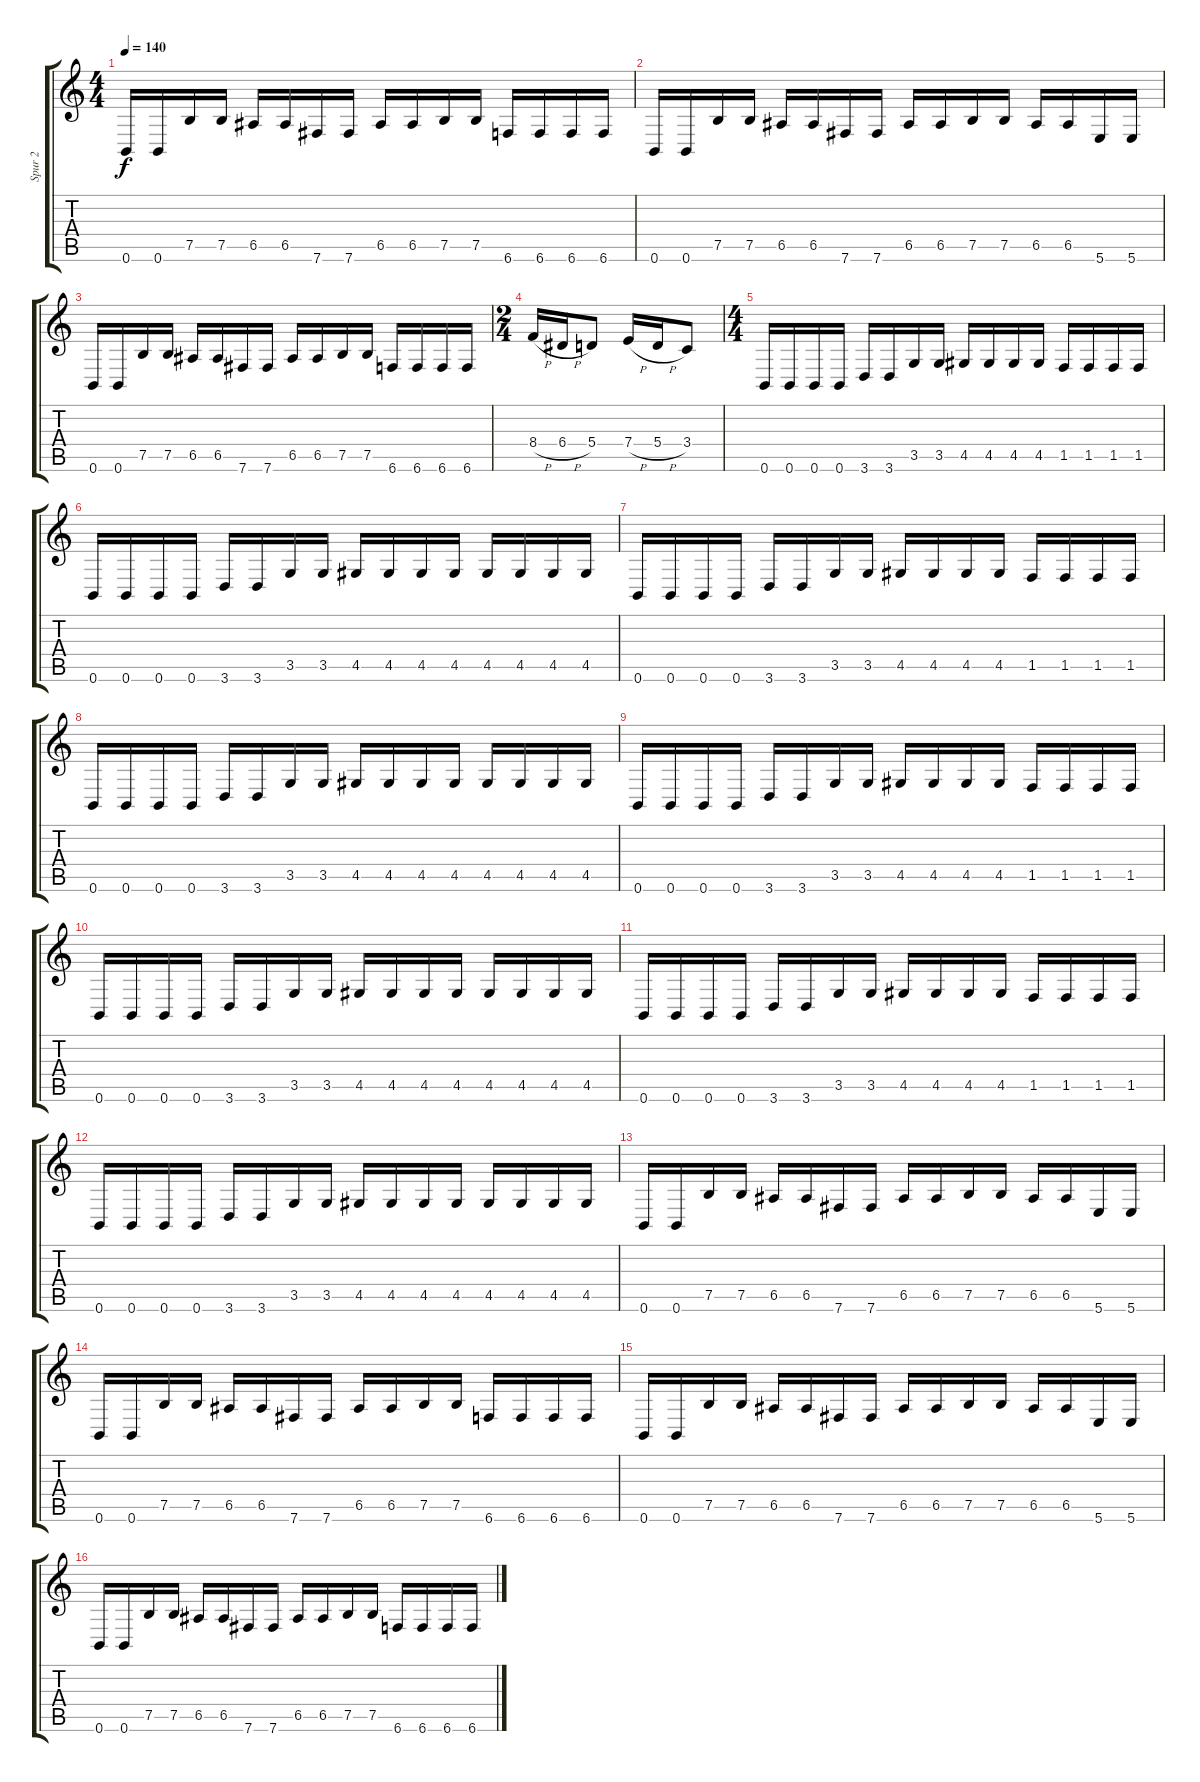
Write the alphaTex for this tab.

\track ("Spur 2" "Spur 2") {instrument overdrivenguitar}
\staff {score tabs}
\tuning (B3 Gb3 D3 A2 E2 B1) {hide}
\ts (4 4)
\tempo 140
\clef g2
\ks c
0.6.16{dy f} 0.6.16 7.5.16 7.5.16 6.5.16 6.5.16 7.6.16 7.6.16 6.5.16 6.5.16 7.5.16 7.5.16 6.6.16 6.6.16 6.6.16 6.6.16 |
0.6.16 0.6.16 7.5.16 7.5.16 6.5.16 6.5.16 7.6.16 7.6.16 6.5.16 6.5.16 7.5.16 7.5.16 6.5.16 6.5.16 5.6.16 5.6.16 |
0.6.16 0.6.16 7.5.16 7.5.16 6.5.16 6.5.16 7.6.16 7.6.16 6.5.16 6.5.16 7.5.16 7.5.16 6.6.16 6.6.16 6.6.16 6.6.16 |
\ts (2 4)
8.4{h}.16 6.4{h}.16 5.4.8 7.4{h}.16 5.4{h}.16 3.4.8 |
\ts (4 4)
0.6.16 0.6.16 0.6.16 0.6.16 3.6.16 3.6.16 3.5.16 3.5.16 4.5.16 4.5.16 4.5.16 4.5.16 1.5.16 1.5.16 1.5.16 1.5.16 |
0.6.16 0.6.16 0.6.16 0.6.16 3.6.16 3.6.16 3.5.16 3.5.16 4.5.16 4.5.16 4.5.16 4.5.16 4.5.16 4.5.16 4.5.16 4.5.16 |
0.6.16 0.6.16 0.6.16 0.6.16 3.6.16 3.6.16 3.5.16 3.5.16 4.5.16 4.5.16 4.5.16 4.5.16 1.5.16 1.5.16 1.5.16 1.5.16 |
0.6.16 0.6.16 0.6.16 0.6.16 3.6.16 3.6.16 3.5.16 3.5.16 4.5.16 4.5.16 4.5.16 4.5.16 4.5.16 4.5.16 4.5.16 4.5.16 |
0.6.16 0.6.16 0.6.16 0.6.16 3.6.16 3.6.16 3.5.16 3.5.16 4.5.16 4.5.16 4.5.16 4.5.16 1.5.16 1.5.16 1.5.16 1.5.16 |
0.6.16 0.6.16 0.6.16 0.6.16 3.6.16 3.6.16 3.5.16 3.5.16 4.5.16 4.5.16 4.5.16 4.5.16 4.5.16 4.5.16 4.5.16 4.5.16 |
0.6.16 0.6.16 0.6.16 0.6.16 3.6.16 3.6.16 3.5.16 3.5.16 4.5.16 4.5.16 4.5.16 4.5.16 1.5.16 1.5.16 1.5.16 1.5.16 |
0.6.16 0.6.16 0.6.16 0.6.16 3.6.16 3.6.16 3.5.16 3.5.16 4.5.16 4.5.16 4.5.16 4.5.16 4.5.16 4.5.16 4.5.16 4.5.16 |
0.6.16 0.6.16 7.5.16 7.5.16 6.5.16 6.5.16 7.6.16 7.6.16 6.5.16 6.5.16 7.5.16 7.5.16 6.5.16 6.5.16 5.6.16 5.6.16 |
0.6.16 0.6.16 7.5.16 7.5.16 6.5.16 6.5.16 7.6.16 7.6.16 6.5.16 6.5.16 7.5.16 7.5.16 6.6.16 6.6.16 6.6.16 6.6.16 |
0.6.16 0.6.16 7.5.16 7.5.16 6.5.16 6.5.16 7.6.16 7.6.16 6.5.16 6.5.16 7.5.16 7.5.16 6.5.16 6.5.16 5.6.16 5.6.16 |
0.6.16 0.6.16 7.5.16 7.5.16 6.5.16 6.5.16 7.6.16 7.6.16 6.5.16 6.5.16 7.5.16 7.5.16 6.6.16 6.6.16 6.6.16 6.6.16
